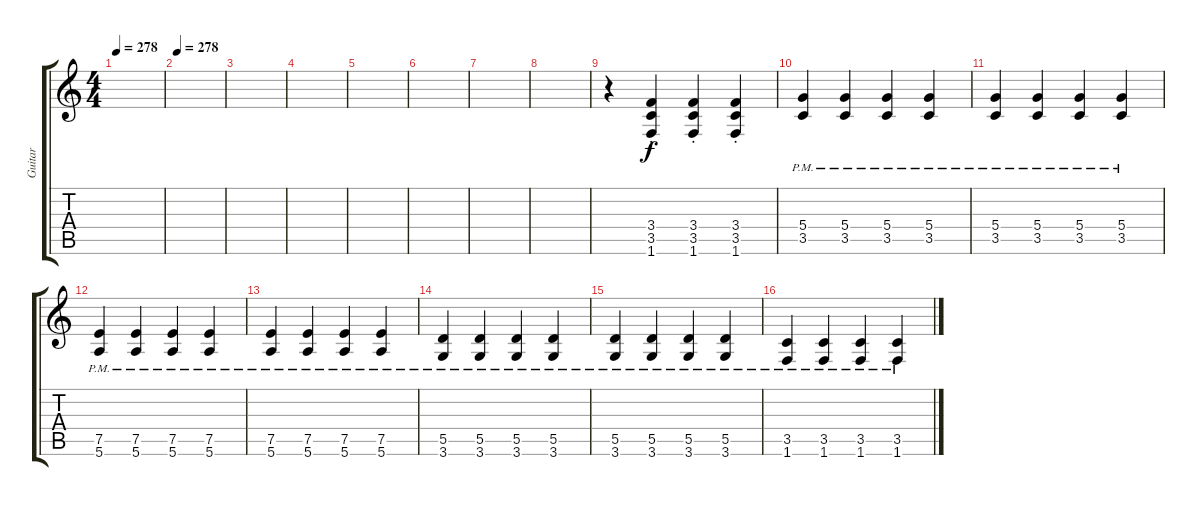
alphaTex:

\track ("Guitar" "Guitar") {instrument distortionguitar}
\staff {score tabs}
\tuning (E4 B3 G3 D3 A2 E2) {hide}
\ts (4 4)
\tempo 278
\clef g2
\ks c
|
\tempo 278
|
|
|
|
|
|
|
r.4 (3.4{st} 3.5{st} 1.6{st}).4 (3.4{st} 3.5{st} 1.6{st}).4 (3.4{st} 3.5{st} 1.6{st}).4 |
(5.4{pm} 3.5{pm}).4 (5.4{pm} 3.5{pm}).4 (5.4{pm} 3.5{pm}).4 (5.4{pm} 3.5{pm}).4 |
(5.4{pm} 3.5{pm}).4 (5.4{pm} 3.5{pm}).4 (5.4{pm} 3.5{pm}).4 (5.4{pm} 3.5{pm}).4 |
(7.5{pm} 5.6{pm}).4 (7.5{pm} 5.6{pm}).4 (7.5{pm} 5.6{pm}).4 (7.5{pm} 5.6{pm}).4 |
(7.5{pm} 5.6{pm}).4 (7.5{pm} 5.6{pm}).4 (7.5{pm} 5.6{pm}).4 (7.5{pm} 5.6{pm}).4 |
(5.5{pm} 3.6{pm}).4 (5.5{pm} 3.6{pm}).4 (5.5{pm} 3.6{pm}).4 (5.5{pm} 3.6{pm}).4 |
(5.5{pm} 3.6{pm}).4 (5.5{pm} 3.6{pm}).4 (5.5{pm} 3.6{pm}).4 (5.5{pm} 3.6{pm}).4 |
(3.5{pm} 1.6{pm}).4 (3.5{pm} 1.6{pm}).4 (3.5{pm} 1.6{pm}).4 (3.5{pm} 1.6{pm}).4
